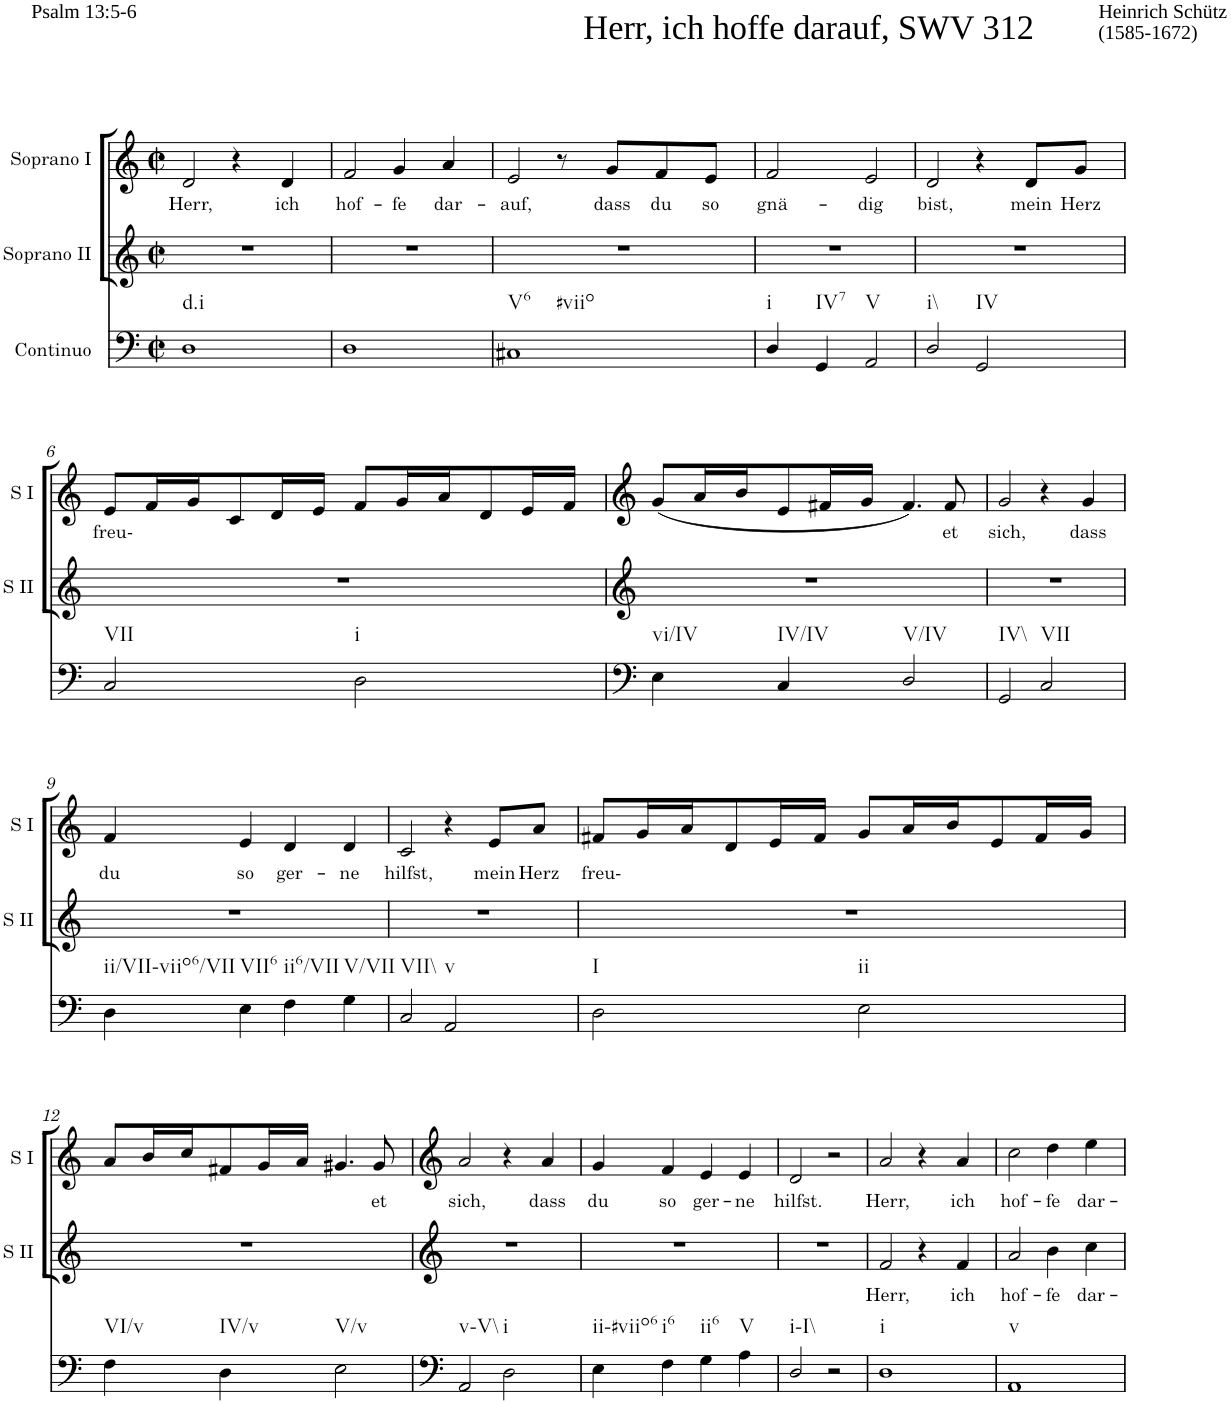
**kern	**kern	**text	**kern	**text
*part3	*part2	*part2	*part1	*part1
*staff3	*staff2	*staff2	*staff1	*staff1
*I"Continuo	*I"Soprano II	*	*I"Soprano I	*
*	*I'S II	*	*I'S I	*
*clefF4	*clefG2	*	*clefG2	*
*k[]	*k[]	*	*k[]	*
*M2/2	*M2/2	*	*M2/2	*
*met(c|)	*met(c|)	*	*met(c|)	*
=1	=1	=1	=1	=1
!	!	!	!LO:TX:a:t=Herr, ich hoffe darauf, SWV 312	!
!	!	!	!LO:TX:a:t=Heinrich Schütz	!
!	!	!	!LO:TX:a:t=(1585-1672)	!
!	!	!	!LO:TX:a:t=Psalm 13&colon;5-6	!
!LO:TX:b:t=d.i	!	!	!	!
!	!	!	!	!LO:LY:b
1D	1r	.	2d/	Herr,
.	.	.	4r	.
!	!	!	!	!LO:LY:b
.	.	.	4d/	ich
=2	=2	=2	=2	=2
!	!	!	!	!LO:LY:b
1D	1r	.	2f/	hof-
!	!	!	!	!LO:LY:b
.	.	.	4g/	fe
!	!	!	!	!LO:LY:b
.	.	.	4a/	dar-
=3	=3	=3	=3	=3
!LO:TX:b:t=V6	!	!	!	!
!LO:TX:b:t=#viio	!	!	!	!
!	!	!	!	!LO:LY:b
1C#X	1r	.	2e/	auf,
.	.	.	8r	.
!	!	!	!	!LO:LY:b
.	.	.	8g/L	dass
!	!	!	!	!LO:LY:b
.	.	.	8f/	du
!	!	!	!	!LO:LY:b
.	.	.	8e/J	so
=4	=4	=4	=4	=4
!LO:TX:b:t=i	!	!	!	!
!	!	!	!	!LO:LY:b
4D/	1r	.	2f/	gnä-
!LO:TX:b:t=IV7	!	!	!	!
4GG/	.	.	.	.
!LO:TX:b:t=V	!	!	!	!
!	!	!	!	!LO:LY:b
2AA/	.	.	2e/	dig
=5	=5	=5	=5	=5
!LO:TX:b:t=i\\	!	!	!	!
!	!	!	!	!LO:LY:b
2D/	1r	.	2d/	bist,
!LO:TX:b:t=IV	!	!	!	!
2GG/	.	.	4r	.
!	!	!	!	!LO:LY:b
.	.	.	8d/L	mein
!	!	!	!	!LO:LY:b
.	.	.	8g/J	Herz
!!LO:LB:g=z
=6	=6	=6	=6	=6
!LO:TX:b:t=VII	!	!	!	!
!	!	!	!	!LO:LY:b
2C/	1r	.	8e/L	freu-
.	.	.	16f/L	.
.	.	.	16g/J	.
.	.	.	8c/	.
.	.	.	16d/L	.
.	.	.	16e/JJ	.
!LO:TX:b:t=i	!	!	!	!
2D\	.	.	8f/L	.
.	.	.	16g/L	.
.	.	.	16a/J	.
.	.	.	8d/	.
.	.	.	16e/L	.
.	.	.	16f/JJ	.
=7	=7	=7	=7	=7
!LO:TX:b:t=vi/IV	!	!	!	!
4E\	1r	.	(8g/L	.
.	.	.	16a/L	.
.	.	.	16b/J	.
!LO:TX:b:t=IV/IV	!	!	!	!
4C/	.	.	8e/	.
.	.	.	16f#X/L	.
.	.	.	16g/JJ	.
!LO:TX:b:t=V/IV	!	!	!	!
2D/	.	.	4.f#/)	.
!	!	!	!	!LO:LY:b
.	.	.	8f#/	et
=8	=8	=8	=8	=8
!LO:TX:b:t=IV\\	!	!	!	!
!	!	!	!	!LO:LY:b
2GG/	1r	.	2g/	sich,
!LO:TX:b:t=VII	!	!	!	!
2C/	.	.	4r	.
!	!	!	!	!LO:LY:b
.	.	.	4g/	dass
!!LO:LB:g=z
=9	=9	=9	=9	=9
!LO:TX:b:t=ii/VII-viio6/VII	!	!	!	!
!	!	!	!	!LO:LY:b
4D\	1r	.	4f/	du
!LO:TX:b:t=VII6	!	!	!	!
!	!	!	!	!LO:LY:b
4E\	.	.	4e/	so
!LO:TX:b:t=ii6/VII	!	!	!	!
!	!	!	!	!LO:LY:b
4F\	.	.	4d/	ger-
!LO:TX:b:t=V/VII	!	!	!	!
!	!	!	!	!LO:LY:b
4G\	.	.	4d/	ne
=10	=10	=10	=10	=10
!LO:TX:b:t=VII\\	!	!	!	!
!	!	!	!	!LO:LY:b
2C/	1r	.	2c/	hilfst,
!LO:TX:b:t=v	!	!	!	!
2AA/	.	.	4r	.
!	!	!	!	!LO:LY:b
.	.	.	8e/L	mein
!	!	!	!	!LO:LY:b
.	.	.	8a/J	Herz
=11	=11	=11	=11	=11
!LO:TX:b:t=I	!	!	!	!
!	!	!	!	!LO:LY:b
2D\	1r	.	8f#X/L	freu-
.	.	.	16g/L	.
.	.	.	16a/J	.
.	.	.	8d/	.
.	.	.	16e/L	.
.	.	.	16f#/JJ	.
!LO:TX:b:t=ii	!	!	!	!
2E\	.	.	8g/L	.
.	.	.	16a/L	.
.	.	.	16b/J	.
.	.	.	8e/	.
.	.	.	16f#/L	.
.	.	.	16g/JJ	.
!!LO:LB:g=z
=12	=12	=12	=12	=12
!LO:TX:b:t=VI/v	!	!	!	!
4F\	1r	.	8a/L	.
.	.	.	16b/L	.
.	.	.	16cc/J	.
!LO:TX:b:t=IV/v	!	!	!	!
4D\	.	.	8f#X/	.
.	.	.	16g/L	.
.	.	.	16a/JJ	.
!LO:TX:b:t=V/v	!	!	!	!
2E\	.	.	4.g#X/	.
!	!	!	!	!LO:LY:b
.	.	.	8g#/	et
=13	=13	=13	=13	=13
!LO:TX:b:t=v\\-V\\	!	!	!	!
!	!	!	!	!LO:LY:b
2AA/	1r	.	2a/	sich,
!LO:TX:b:t=i	!	!	!	!
2D\	.	.	4r	.
!	!	!	!	!LO:LY:b
.	.	.	4a/	dass
=14	=14	=14	=14	=14
!LO:TX:b:t=ii-#viio6	!	!	!	!
!	!	!	!	!LO:LY:b
4E\	1r	.	4g/	du
!LO:TX:b:t=i6	!	!	!	!
!	!	!	!	!LO:LY:b
4F\	.	.	4f/	so
!LO:TX:b:t=ii6	!	!	!	!
!	!	!	!	!LO:LY:b
4G\	.	.	4e/	ger-
!LO:TX:b:t=V	!	!	!	!
!	!	!	!	!LO:LY:b
4A\	.	.	4e/	ne
=15	=15	=15	=15	=15
!LO:TX:b:t=i\\-I\\	!	!	!	!
!	!	!	!	!LO:LY:b
2D/	1r	.	2d/	hilfst.
2r	.	.	2r	.
=16	=16	=16	=16	=16
!LO:TX:b:t=i	!	!	!	!
!	!	!LO:LY:b	!	!LO:LY:b
1D	2f/	Herr,	2a/	Herr,
.	4r	.	4r	.
!	!	!LO:LY:b	!	!LO:LY:b
.	4f/	ich	4a/	ich
=17	=17	=17	=17	=17
!LO:TX:b:t=v	!	!	!	!
!	!	!LO:LY:b	!	!LO:LY:b
1AA	2a/	hof-	2cc\	hof-
!	!	!LO:LY:b	!	!LO:LY:b
.	4b\	fe	4dd\	fe
!	!	!LO:LY:b	!	!LO:LY:b
.	4cc\	dar-	4ee\	dar-
=	=	=	=	=
*-	*-	*-	*-	*-
